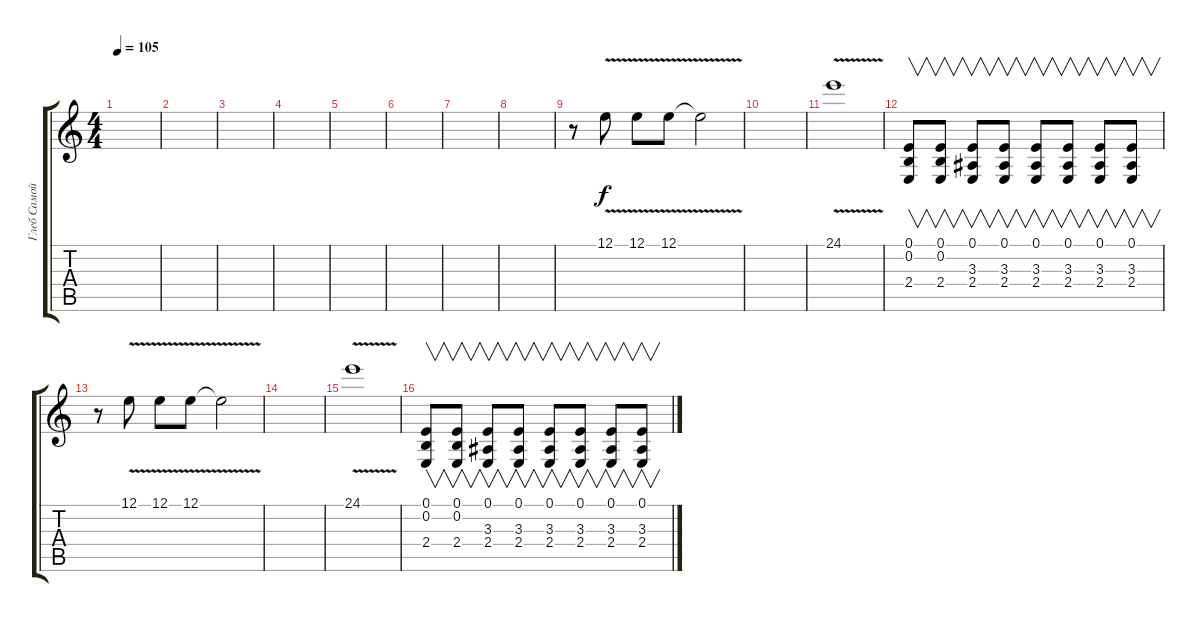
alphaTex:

\track ("Глеб Самойлов (fx)" "Глеб Самой") {instrument fx5brightness}
\staff {score tabs}
\tuning (E4 B3 G3 D3 A2 E2) {hide}
\ts (4 4)
\tempo 105
\clef g2
\ks c
|
|
|
|
|
|
|
|
r.8{volume 11 instrument lead3calliope} 12.1{v}.8 12.1{v}.8 12.1{v}.8 12.1{t}.2 |
|
24.1{v}.1 |
(0.1 0.2 2.4).8{v volume 8 instrument lead2sawtooth} (0.1 0.2 2.4).8{v} (0.1 3.3 2.4).8{v} (0.1 3.3 2.4).8{v} (0.1 3.3 2.4).8{v} (0.1 3.3 2.4).8{v} (0.1 3.3 2.4).8{v} (0.1 3.3 2.4).8{v} |
r.8{volume 11 instrument lead3calliope} 12.1{v}.8 12.1{v}.8 12.1{v}.8 12.1{t}.2 |
|
24.1{v}.1 |
(0.1 0.2 2.4).8{v volume 8 instrument lead2sawtooth} (0.1 0.2 2.4).8{v} (0.1 3.3 2.4).8{v} (0.1 3.3 2.4).8{v} (0.1 3.3 2.4).8{v} (0.1 3.3 2.4).8{v} (0.1 3.3 2.4).8{v} (0.1 3.3 2.4).8{v}
